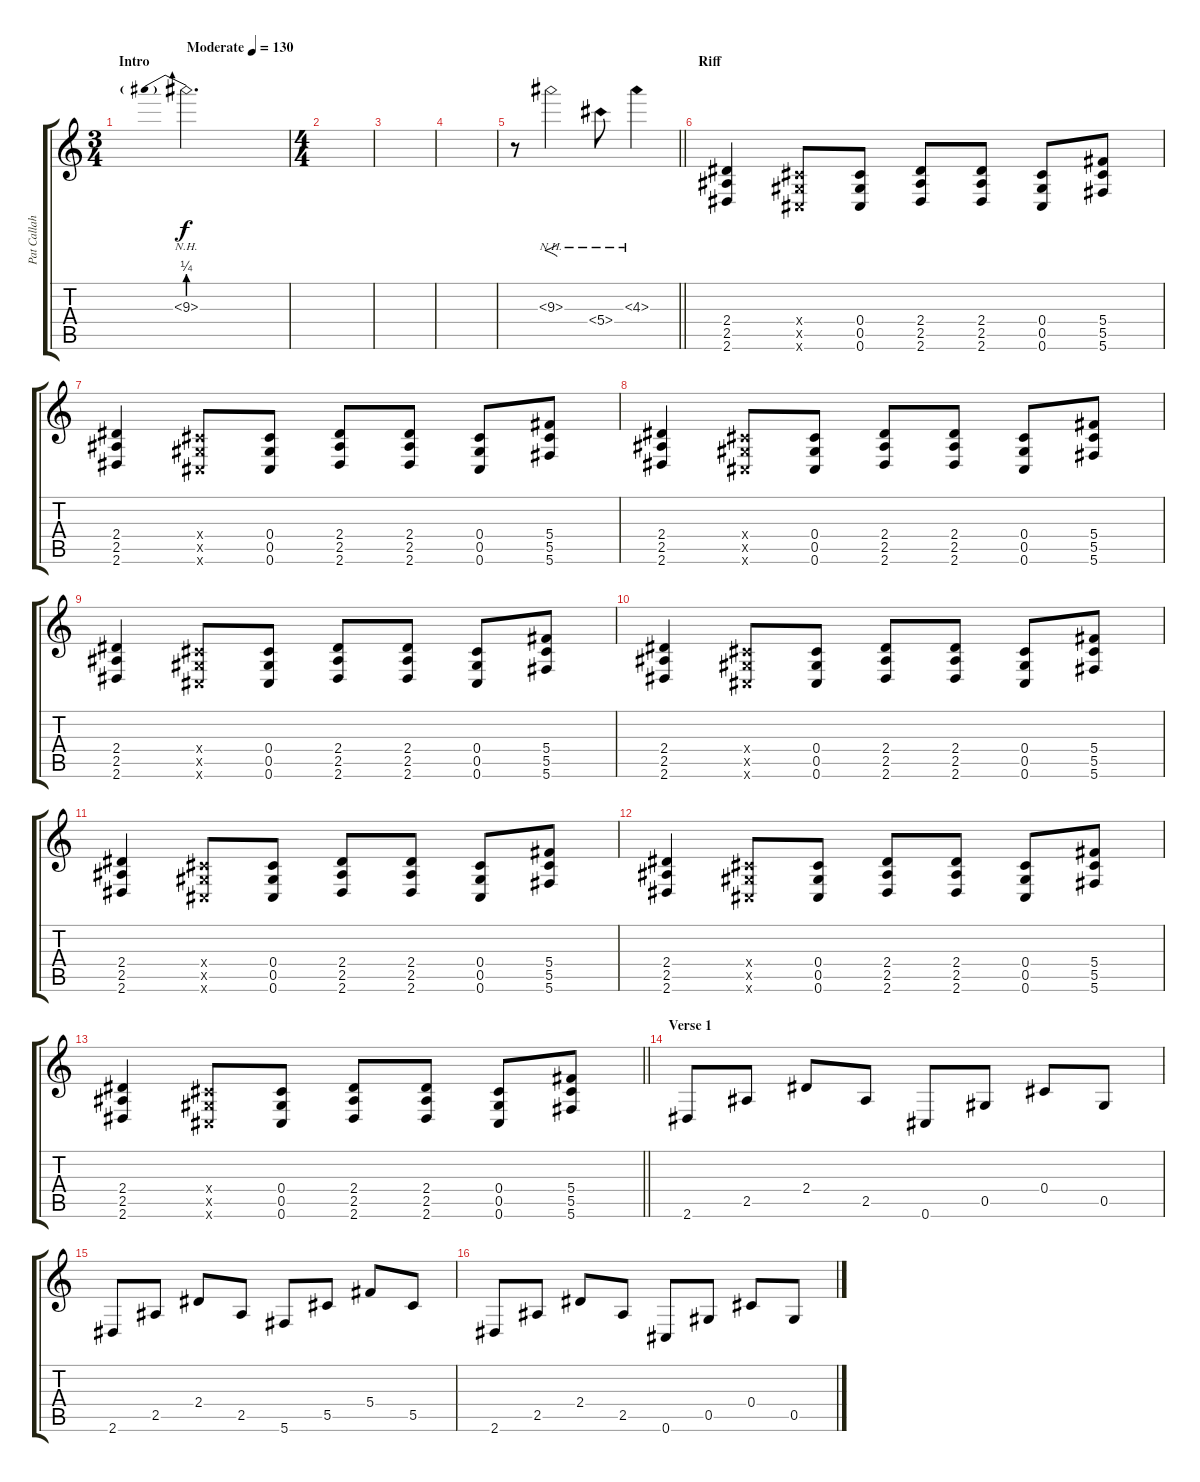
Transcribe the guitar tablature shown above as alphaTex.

\track ("Pat Callahan" "Pat Callah") {instrument overdrivenguitar}
\staff {score tabs}
\tuning (Eb4 Bb3 Gb3 Db3 Ab2 Db2) {hide}
\ts (3 4)
\section ("" "Intro")
\tempo (130 "Moderate")
\clef g2
\ks c
9.3{be (prebend 0 1 60 1) nh}.2{d dy f instrument overdrivenguitar} |
\ts (4 4)
|
|
|
\barLineRight lightlight
r.8 9.3{nh}.2{f} 5.4{nh}.8 4.3{nh}.4 |
\section ("" "Riff")
(2.4 2.5 2.6).4 (0.4{x} 0.5{x} 0.6{x}).8 (0.4 0.5 0.6).8 (2.4 2.5 2.6).8 (2.4 2.5 2.6).8 (0.4 0.5 0.6).8 (5.4 5.5 5.6).8 |
(2.4 2.5 2.6).4 (0.4{x} 0.5{x} 0.6{x}).8 (0.4 0.5 0.6).8 (2.4 2.5 2.6).8 (2.4 2.5 2.6).8 (0.4 0.5 0.6).8 (5.4 5.5 5.6).8 |
(2.4 2.5 2.6).4 (0.4{x} 0.5{x} 0.6{x}).8 (0.4 0.5 0.6).8 (2.4 2.5 2.6).8 (2.4 2.5 2.6).8 (0.4 0.5 0.6).8 (5.4 5.5 5.6).8 |
(2.4 2.5 2.6).4 (0.4{x} 0.5{x} 0.6{x}).8 (0.4 0.5 0.6).8 (2.4 2.5 2.6).8 (2.4 2.5 2.6).8 (0.4 0.5 0.6).8 (5.4 5.5 5.6).8 |
(2.4 2.5 2.6).4 (0.4{x} 0.5{x} 0.6{x}).8 (0.4 0.5 0.6).8 (2.4 2.5 2.6).8 (2.4 2.5 2.6).8 (0.4 0.5 0.6).8 (5.4 5.5 5.6).8 |
(2.4 2.5 2.6).4 (0.4{x} 0.5{x} 0.6{x}).8 (0.4 0.5 0.6).8 (2.4 2.5 2.6).8 (2.4 2.5 2.6).8 (0.4 0.5 0.6).8 (5.4 5.5 5.6).8 |
(2.4 2.5 2.6).4 (0.4{x} 0.5{x} 0.6{x}).8 (0.4 0.5 0.6).8 (2.4 2.5 2.6).8 (2.4 2.5 2.6).8 (0.4 0.5 0.6).8 (5.4 5.5 5.6).8 |
\barLineRight lightlight
(2.4 2.5 2.6).4 (0.4{x} 0.5{x} 0.6{x}).8 (0.4 0.5 0.6).8 (2.4 2.5 2.6).8 (2.4 2.5 2.6).8 (0.4 0.5 0.6).8 (5.4 5.5 5.6).8 |
\section ("" "Verse 1")
2.6.8{instrument electricguitarclean} 2.5.8 2.4.8 2.5.8 0.6.8 0.5.8 0.4.8 0.5.8 |
2.6.8 2.5.8 2.4.8 2.5.8 5.6.8 5.5.8 5.4.8 5.5.8 |
2.6.8{instrument electricguitarclean} 2.5.8 2.4.8 2.5.8 0.6.8 0.5.8 0.4.8 0.5.8
